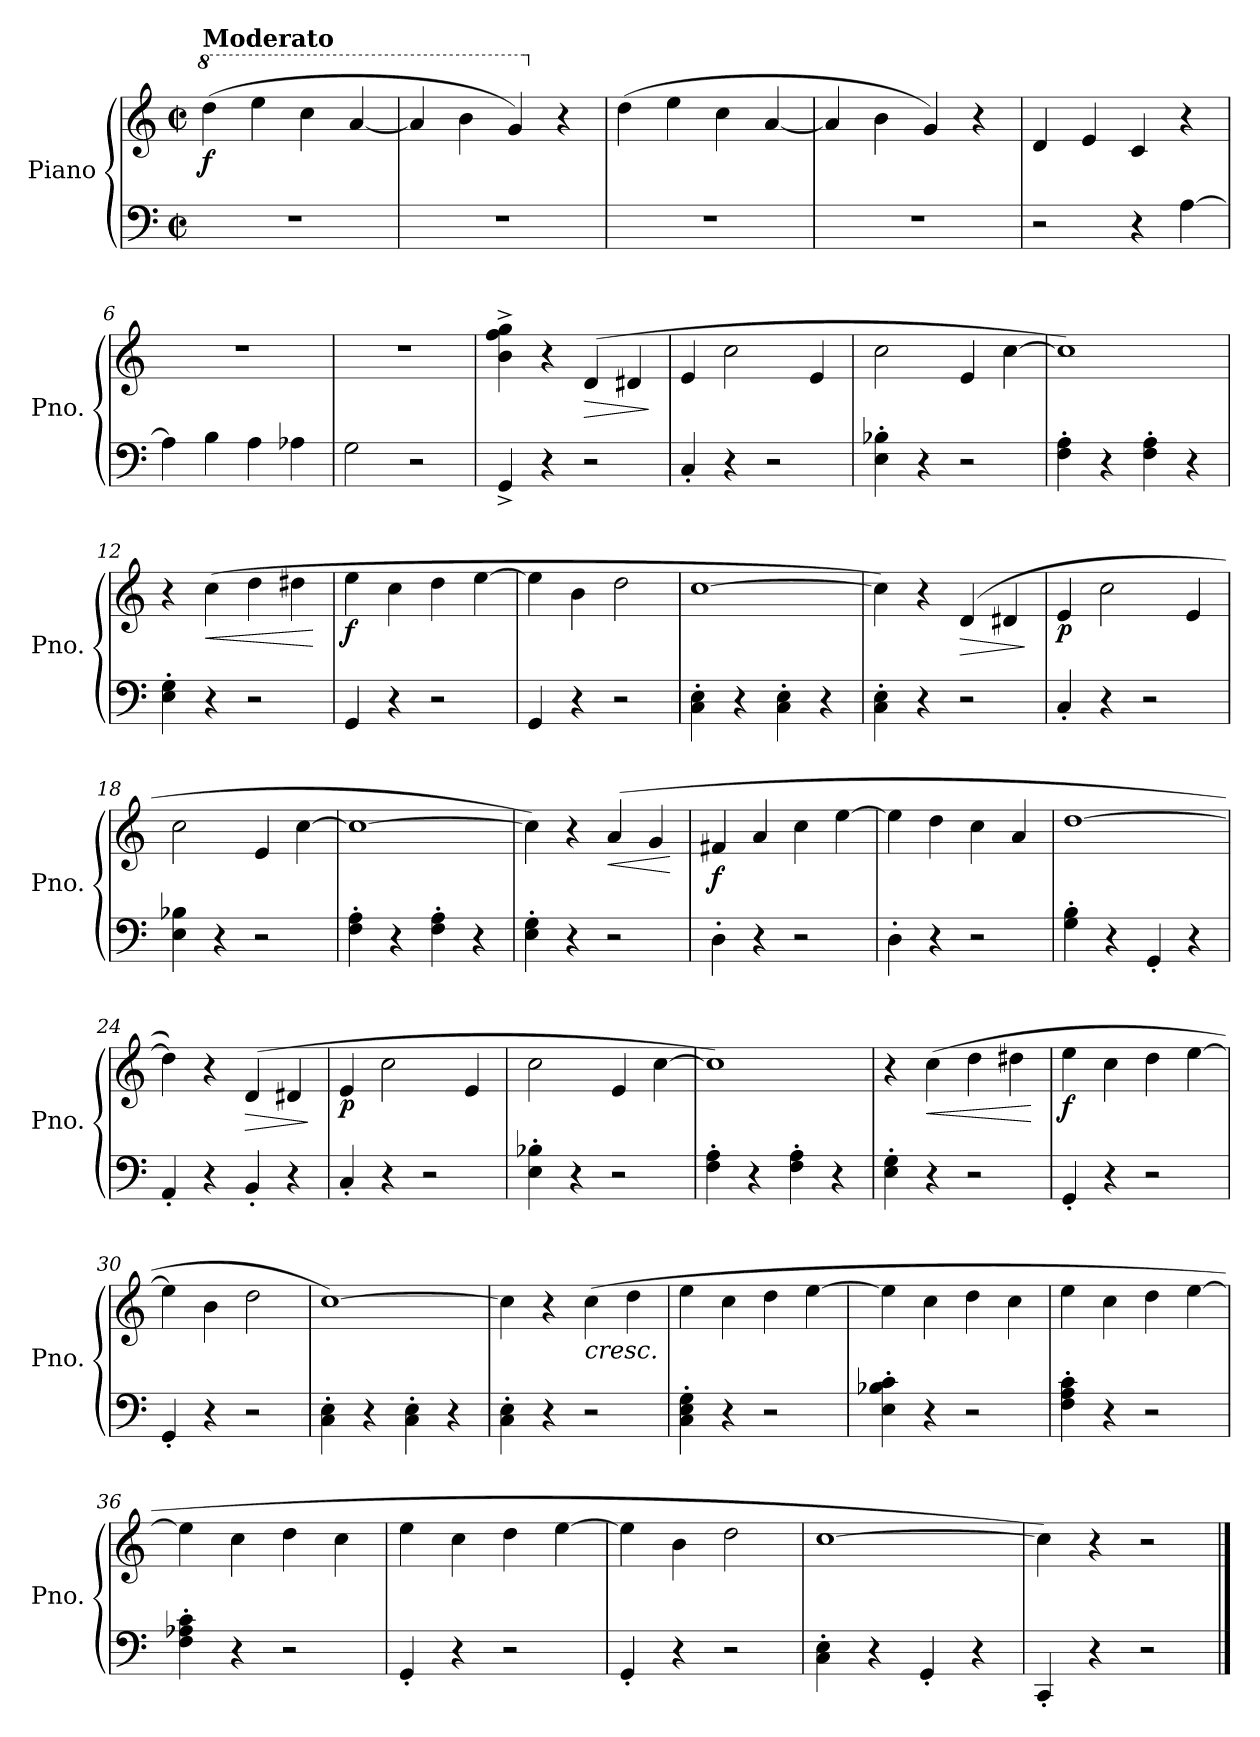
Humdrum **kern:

**kern	**kern	**dynam
*part1	*part1	*part1
*staff2	*staff1	*staff1/2
*I"Piano	*	*
*I'Pno.	*	*
*clefF4	*clefG2	*
*k[]	*k[]	*
*M2/2	*M2/2	*
*met(c|)	*met(c|)	*
*	*8va	*
=1	=1	=1
!	!LO:TX:a:B:t=Moderato	!
!	!	!LO:DY:b
1r	(>4ddd\	f
.	4eee\	.
.	4ccc\	.
.	[4aa/	.
=2	=2	=2
1r	4aa/]	.
.	4bb\	.
.	4gg/)	.
*	*X8va	*
.	4r	.
=3	=3	=3
1r	(>4dd\	.
.	4ee\	.
.	4cc\	.
.	[4a/	.
=4	=4	=4
1r	4a/]	.
.	4b\	.
.	4g/)	.
.	4r	.
!!LO:LB:g=z
=5	=5	=5
2r	(>4d/	.
.	4e/	.
4r	4c/	.
[4A\	4r	.
=6	=6	=6
4A\]	1r	.
4B\	.	.
4A\	.	.
4A-X\	.	.
=7	=7	=7
2G\)	1r	.
2r	.	.
=8	=8	=8
4GG^/	4b\^ 4ff\^ 4gg\^	.
4r	4r	.
!	!	!LO:HP:b
2r	(>4d/	>
.	4d#X/	.
.	.	]
!!LO:LB:g=z
=9	=9	=9
4C'/	4e/	.
4r	2cc\	.
2r	.	.
.	4e/	.
=10	=10	=10
4E\' 4B-X\'	2cc\	.
4r	.	.
2r	4e/	.
.	[4cc\	.
=11	=11	=11
4F\' 4A\'	1cc])	.
4r	.	.
4F\' 4A\'	.	.
4r	.	.
=12	=12	=12
4E\' 4G\'	4r	.
!	!	!LO:HP:b
4r	(>4cc\	<
2r	4dd\	.
.	4dd#X\	.
.	.	[
!!LO:LB:g=z
=13	=13	=13
!	!	!LO:DY:b
4GG/	4ee\	f
4r	4cc\	.
2r	4dd\	.
.	[4ee\	.
=14	=14	=14
4GG/	4ee\]	.
4r	4b\	.
2r	2dd\	.
=15	=15	=15
4C\' 4E\'	[1cc	.
4r	.	.
4C\' 4E\'	.	.
4r	.	.
=16	=16	=16
4C\' 4E\'	4cc\])	.
4r	4r	.
!	!	!LO:HP:b
2r	(>4d/	>
.	4d#X/	.
.	.	]
!!LO:LB:g=z
=17	=17	=17
!	!	!LO:DY:b
4C'/	4e/	p
4r	2cc\	.
2r	.	.
.	4e/	.
=18	=18	=18
4E\ 4B-X\	2cc\	.
4r	.	.
2r	4e/	.
.	[4cc\	.
=19	=19	=19
4F\' 4A\'	1cc_	.
4r	.	.
4F\' 4A\'	.	.
4r	.	.
=20	=20	=20
4E\' 4G\'	4cc\])	.
4r	4r	.
!	!	!LO:HP:b
2r	(>4a/	<
.	4g/	.
.	.	[
!!LO:LB:g=z
=21	=21	=21
!	!	!LO:DY:b
4D'\	4f#X/	f
4r	4a/	.
2r	4cc\	.
.	[4ee\	.
=22	=22	=22
4D'\	4ee\]	.
4r	4dd\	.
2r	4cc\	.
.	4a/	.
=23	=23	=23
4G\' 4B\'	[1dd	.
4r	.	.
4GG'/	.	.
4r	.	.
=24	=24	=24
4AA'/	4dd\])	.
4r	4r	.
!	!	!LO:HP:b
4BB'/	(>4d/	>
4r	4d#X/	.
.	.	]
=25	=25	=25
!	!	!LO:DY:b
4C'/	4e/	p
4r	2cc\	.
2r	.	.
.	4e/	.
!!LO:PB:g=z
=26	=26	=26
4E\' 4B-X\'	2cc\	.
4r	.	.
2r	4e/	.
.	[4cc\	.
=27	=27	=27
4F\' 4A\'	1cc])	.
4r	.	.
4F\' 4A\'	.	.
4r	.	.
=28	=28	=28
4E\' 4G\'	4r	.
!	!	!LO:HP:b
4r	(>4cc\	<
2r	4dd\	.
.	4dd#X\	.
.	.	[
=29	=29	=29
!	!	!LO:DY:b
4GG'/	4ee\	f
4r	4cc\	.
2r	4dd\	.
.	[4ee\	.
=30	=30	=30
4GG'/	4ee\]	.
4r	4b\	.
2r	2dd\	.
!!LO:LB:g=z
=31	=31	=31
4C\' 4E\'	[1cc)	.
4r	.	.
4C\' 4E\'	.	.
4r	.	.
=32	=32	=32
4C\' 4E\'	4cc\]	.
4r	4r	.
!	!LO:TX:b:i:t=cresc.	!
2r	(>4cc\	.
.	4dd\	.
=33	=33	=33
4C\' 4E\' 4G\'	4ee\	.
4r	4cc\	.
2r	4dd\	.
.	[4ee\	.
=34	=34	=34
4E\' 4B-X\' 4c\'	4ee\]	.
4r	4cc\	.
2r	4dd\	.
.	4cc\	.
=35	=35	=35
4F\' 4A\' 4c\'	4ee\	.
4r	4cc\	.
2r	4dd\	.
.	[4ee\	.
!!LO:LB:g=z
=36	=36	=36
4F\' 4A-X\' 4c\'	4ee\]	.
4r	4cc\	.
2r	4dd\	.
.	4cc\	.
=37	=37	=37
4GG'/	4ee\	.
4r	4cc\	.
2r	4dd\	.
.	[4ee\	.
=38	=38	=38
4GG'/	4ee\]	.
4r	4b\	.
2r	2dd\	.
=39	=39	=39
4C\' 4E\'	[1cc	.
4r	.	.
4GG'/	.	.
4r	.	.
=40	=40	=40
4CC'/	4cc\])	.
4r	4r	.
2r	2r	.
==	==	==
*-	*-	*-
